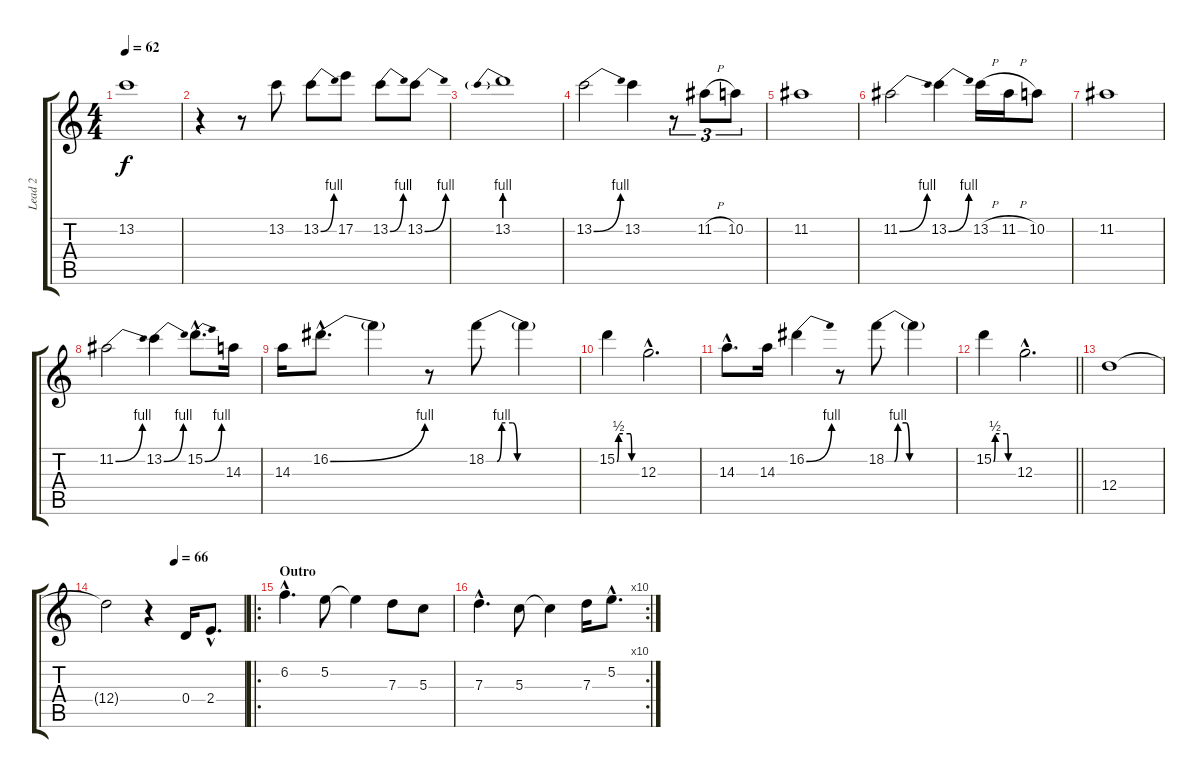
\track ("Lead 2" "Lead 2") {instrument distortionguitar}
\staff {score tabs}
\tuning (E4 B3 G3 D3 A2 D2) {hide}
\ts (4 4)
\tempo 62
\clef g2
\ks c
13.2.1{dy f} |
r.4 r.8 13.2.8 13.2{be (bend 0 0 60 4)}.8 17.2.8 13.2{be (bend 0 0 60 4)}.8 13.2{be (bend 0 0 60 4)}.8 |
13.2{be (prebend 0 4 60 4)}.1 |
13.2{be (bend 0 0 60 4)}.2 13.2.4 r.8{tu (3 2)} 11.2{h}.8{tu (3 2)} 10.2.8{tu (3 2)} |
11.2.1 |
11.2{be (bend 0 0 60 4)}.2 13.2{be (bend 0 0 60 4)}.4 13.2{h}.16 11.2{h}.16 10.2.8 |
11.2.1 |
11.2{be (bend 0 0 60 4)}.2 13.2{be (bend 0 0 60 4)}.4 15.2{be (bend 0 0 60 4) hac}.8{d} 14.3.16 |
14.3.16 16.2{be (bend 0 0 60 4) hac}.8{d} 16.2{t}.4 r.8 18.2{be (custom 0 0 7 0 10 4 17 4 20 0 45 0 60 0)}.8 18.2{t}.4 |
15.2{be (custom 0 0 5 2 40 2 45 0 60 0)}.4 12.3{hac}.2{d} |
14.3{hac}.8{d} 14.3.16 16.2{be (bend 0 0 60 4)}.4 r.8 18.2{be (custom 0 0 7 0 10 4 17 4 20 0 45 0 60 0)}.8 18.2{t}.4 |
\barLineRight lightlight
15.2{be (custom 0 0 5 2 40 2 45 0 60 0)}.4 12.3{hac}.2{d} |
12.4.1 |
\tempo (66 0.5)
12.4{t}.2 r.4 0.4.16 2.4{hac}.8{d} |
\ro
\section ("" "Outro")
6.2{hac}.4{d} 5.2.8 5.2{t}.4 7.3.8 5.3.8 |
\rc 10
7.3{hac}.4{d} 5.3.8 5.3{t}.4 7.3.16 5.2{hac}.8{d}
